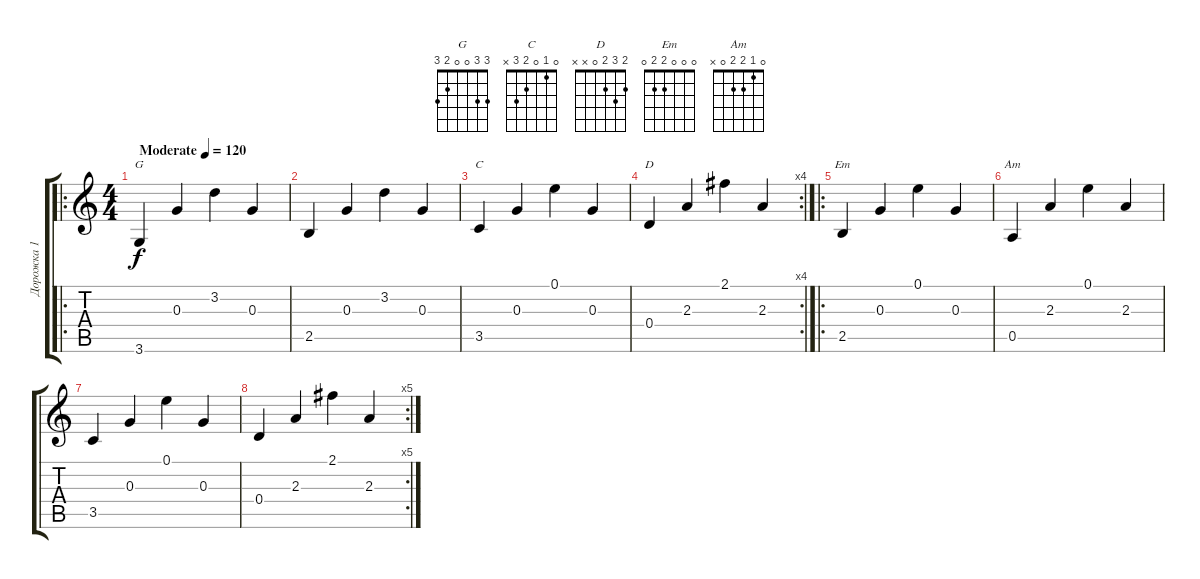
\track ("Дорожка 1" "Дорожка 1") {instrument acousticguitarsteel}
\staff {score tabs}
\tuning (E4 B3 G3 D3 A2 E2) {hide}
\chord ("G" 3 3 0 0 2 3)
\chord ("C" 0 1 0 2 3 x)
\chord ("D" 2 3 2 0 x x)
\chord ("Em" 0 0 0 2 2 0)
\chord ("Am" 0 1 2 2 0 x)
\ro
\ts (4 4)
\tempo (120 "Moderate")
\clef g2
\ks c
3.6.4{ch "G" dy f instrument acousticguitarsteel} 0.3.4 3.2.4 0.3.4 |
2.5.4 0.3.4 3.2.4 0.3.4 |
3.5.4{ch "C"} 0.3.4 0.1.4 0.3.4 |
\rc 4
0.4.4{ch "D"} 2.3.4 2.1.4 2.3.4 |
\ro
2.5.4{ch "Em"} 0.3.4 0.1.4 0.3.4 |
0.5.4{ch "Am"} 2.3.4 0.1.4 2.3.4 |
3.5.4 0.3.4 0.1.4 0.3.4 |
\rc 5
0.4.4 2.3.4 2.1.4 2.3.4
